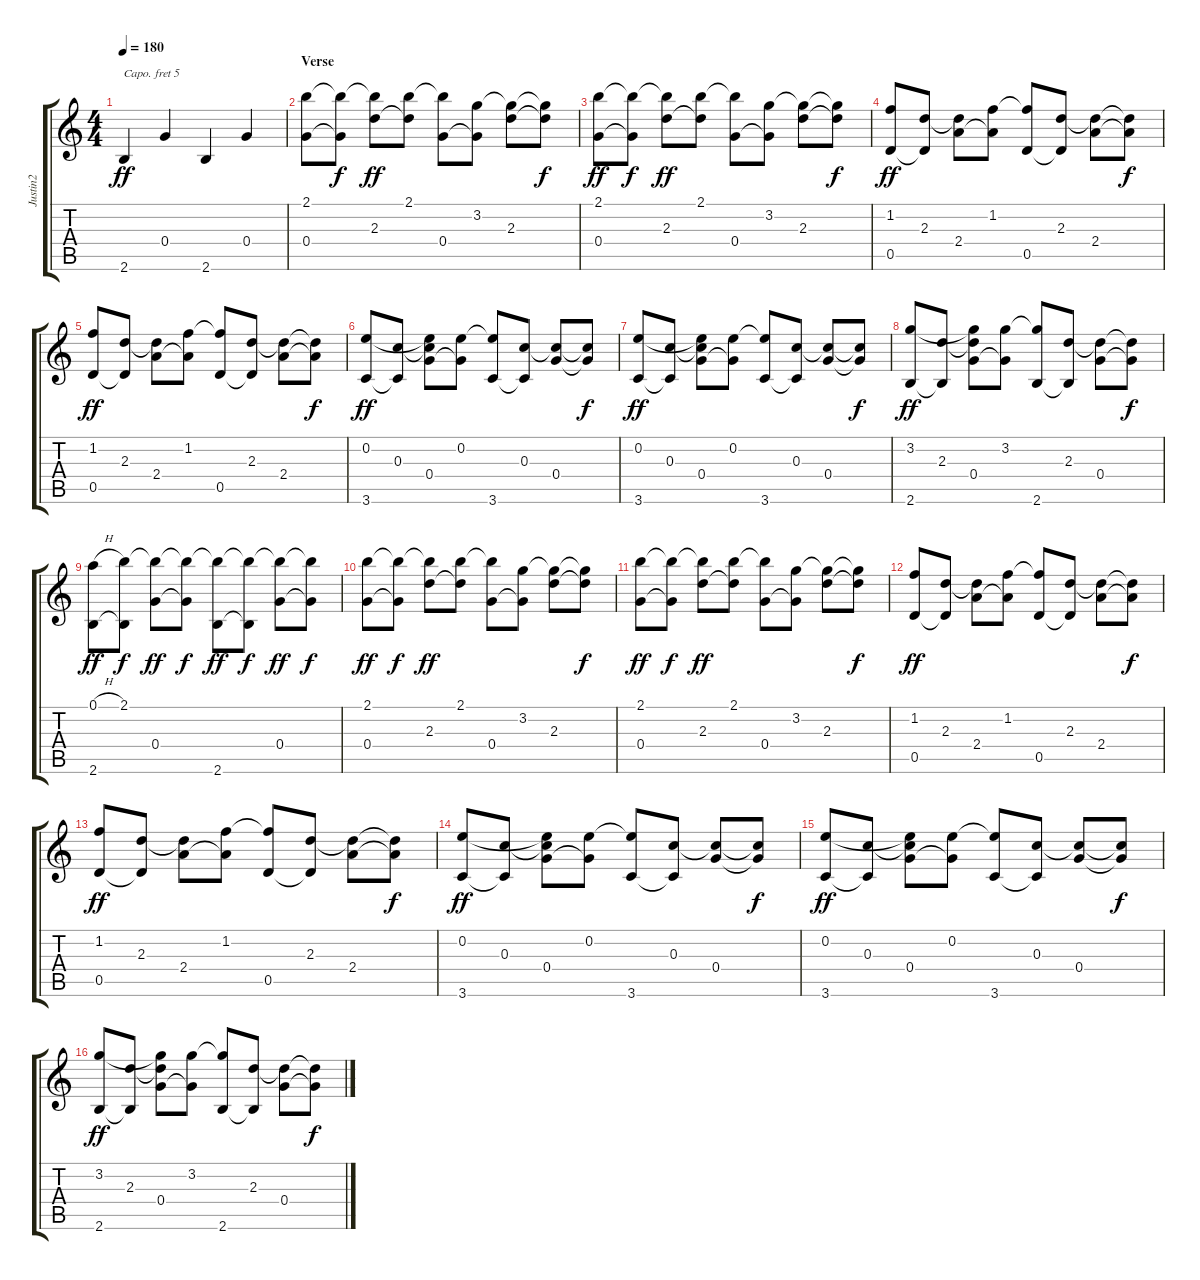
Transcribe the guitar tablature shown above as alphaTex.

\track ("Justin2" "Justin2") {instrument acousticguitarnylon}
\staff {score tabs}
\capo 5
\tuning (E4 B3 G3 D3 A2 E2) {hide}
\ts (4 4)
\tempo 180
\clef g2
\ks c
2.6.4{dy ff} 0.4.4 2.6.4 0.4.4 |
\section ("" "Verse")
(2.1 0.4).8{volume 9} (2.1{t} 0.4{t}).8{dy f} (2.1{t} 2.3).8{dy ff} (2.1 2.3{t}).8 (2.1{t} 0.4).8 (3.2 0.4{t}).8 (3.2{t} 2.3).8 (3.2{t} 2.3{t}).8{dy f} |
(2.1 0.4).8{dy ff} (2.1{t} 0.4{t}).8{dy f} (2.1{t} 2.3).8{dy ff} (2.1 2.3{t}).8 (2.1{t} 0.4).8 (3.2 0.4{t}).8 (3.2{t} 2.3).8 (3.2{t} 2.3{t}).8{dy f} |
(1.2 0.5).8{dy ff} (2.3 0.5{t}).8 (2.3{t} 2.4).8 (1.2 2.4{t}).8 (1.2{t} 0.5).8 (2.3 0.5{t}).8 (2.3{t} 2.4).8 (2.3{t} 2.4{t}).8{dy f} |
(1.2 0.5).8{dy ff} (2.3 0.5{t}).8 (2.3{t} 2.4).8 (1.2 2.4{t}).8 (1.2{t} 0.5).8 (2.3 0.5{t}).8 (2.3{t} 2.4).8 (2.3{t} 2.4{t}).8{dy f} |
(0.2 3.6).8{dy ff} (0.3 3.6{t}).8 (0.2{t} 0.3{t} 0.4).8 (0.2 0.4{t}).8 (0.2{t} 3.6).8 (0.3 3.6{t}).8 (0.3{t} 0.4).8 (0.3{t} 0.4{t}).8{dy f} |
(0.2 3.6).8{dy ff} (0.3 3.6{t}).8 (0.2{t} 0.3{t} 0.4).8 (0.2 0.4{t}).8 (0.2{t} 3.6).8 (0.3 3.6{t}).8 (0.3{t} 0.4).8 (0.3{t} 0.4{t}).8{dy f} |
(3.2 2.6).8{dy ff} (2.3 2.6{t}).8 (3.2{t} 2.3{t} 0.4).8 (3.2 0.4{t}).8 (3.2{t} 2.6).8 (2.3 2.6{t}).8 (2.3{t} 0.4).8 (2.3{t} 0.4{t}).8{dy f} |
(0.1{h} 2.6).8{dy ff} (2.1 2.6{t}).8{dy f} (2.1{t} 0.4).8{dy ff} (2.1{t} 0.4{t}).8{dy f} (2.1{t} 2.6).8{dy ff} (2.1{t} 2.6{t}).8{dy f} (2.1{t} 0.4).8{dy ff} (2.1{t} 0.4{t}).8{dy f} |
(2.1 0.4).8{dy ff} (2.1{t} 0.4{t}).8{dy f} (2.1{t} 2.3).8{dy ff} (2.1 2.3{t}).8 (2.1{t} 0.4).8 (3.2 0.4{t}).8 (3.2{t} 2.3).8 (3.2{t} 2.3{t}).8{dy f} |
(2.1 0.4).8{dy ff} (2.1{t} 0.4{t}).8{dy f} (2.1{t} 2.3).8{dy ff} (2.1 2.3{t}).8 (2.1{t} 0.4).8 (3.2 0.4{t}).8 (3.2{t} 2.3).8 (3.2{t} 2.3{t}).8{dy f} |
(1.2 0.5).8{dy ff} (2.3 0.5{t}).8 (2.3{t} 2.4).8 (1.2 2.4{t}).8 (1.2{t} 0.5).8 (2.3 0.5{t}).8 (2.3{t} 2.4).8 (2.3{t} 2.4{t}).8{dy f} |
(1.2 0.5).8{dy ff} (2.3 0.5{t}).8 (2.3{t} 2.4).8 (1.2 2.4{t}).8 (1.2{t} 0.5).8 (2.3 0.5{t}).8 (2.3{t} 2.4).8 (2.3{t} 2.4{t}).8{dy f} |
(0.2 3.6).8{dy ff} (0.3 3.6{t}).8 (0.2{t} 0.3{t} 0.4).8 (0.2 0.4{t}).8 (0.2{t} 3.6).8 (0.3 3.6{t}).8 (0.3{t} 0.4).8 (0.3{t} 0.4{t}).8{dy f} |
(0.2 3.6).8{dy ff} (0.3 3.6{t}).8 (0.2{t} 0.3{t} 0.4).8 (0.2 0.4{t}).8 (0.2{t} 3.6).8 (0.3 3.6{t}).8 (0.3{t} 0.4).8 (0.3{t} 0.4{t}).8{dy f} |
(3.2 2.6).8{dy ff} (2.3 2.6{t}).8 (3.2{t} 2.3{t} 0.4).8 (3.2 0.4{t}).8 (3.2{t} 2.6).8 (2.3 2.6{t}).8 (2.3{t} 0.4).8 (2.3{t} 0.4{t}).8{dy f}
